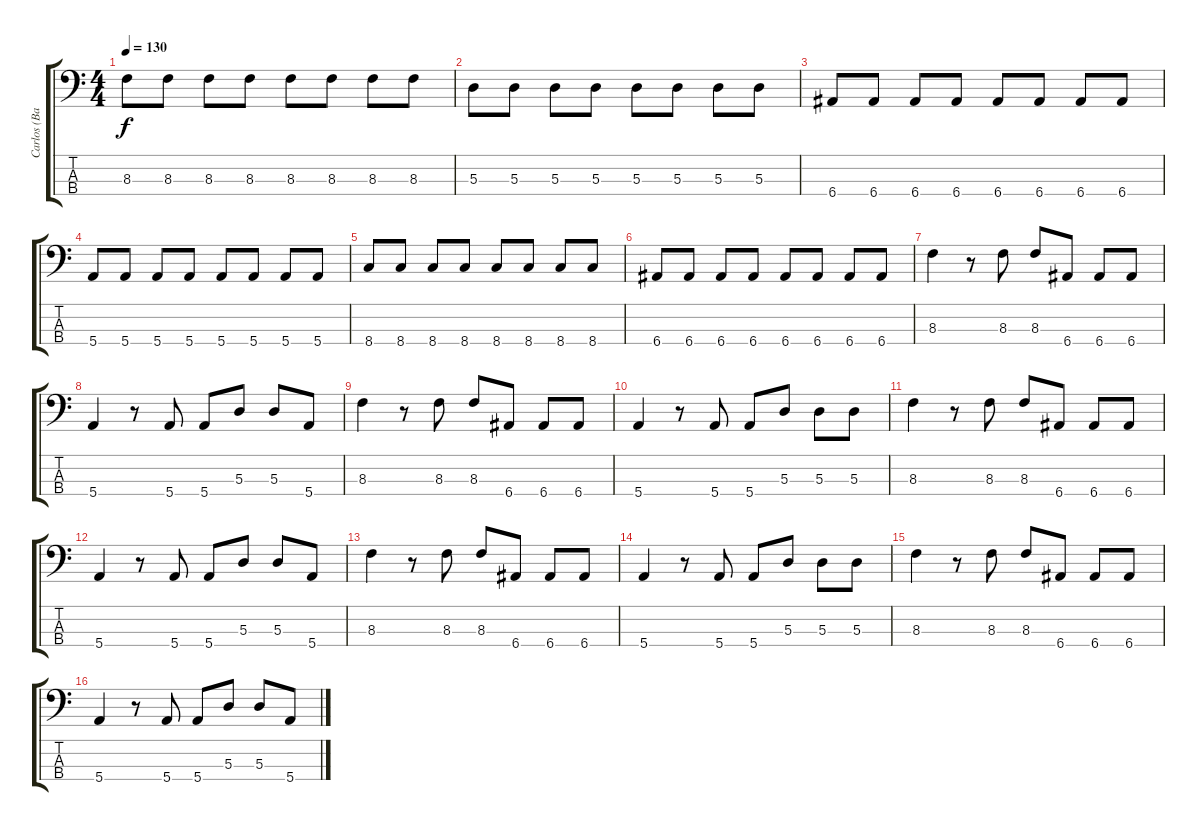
\track ("Carlos (Bass)" "Carlos (Ba") {instrument electricbasspick}
\staff {score tabs}
\tuning (G2 D2 A1 E1) {hide}
\ts (4 4)
\tempo 130
\clef f4
\ks c
8.3.8{dy f} 8.3.8 8.3.8 8.3.8 8.3.8 8.3.8 8.3.8 8.3.8 |
5.3.8 5.3.8 5.3.8 5.3.8 5.3.8 5.3.8 5.3.8 5.3.8 |
6.4.8 6.4.8 6.4.8 6.4.8 6.4.8 6.4.8 6.4.8 6.4.8 |
5.4.8 5.4.8 5.4.8 5.4.8 5.4.8 5.4.8 5.4.8 5.4.8 |
8.4.8 8.4.8 8.4.8 8.4.8 8.4.8 8.4.8 8.4.8 8.4.8 |
6.4.8 6.4.8 6.4.8 6.4.8 6.4.8 6.4.8 6.4.8 6.4.8 |
8.3.4 r.8 8.3.8 8.3.8 6.4.8 6.4.8 6.4.8 |
5.4.4 r.8 5.4.8 5.4.8 5.3.8 5.3.8 5.4.8 |
8.3.4 r.8 8.3.8 8.3.8 6.4.8 6.4.8 6.4.8 |
5.4.4 r.8 5.4.8 5.4.8 5.3.8 5.3.8 5.3.8 |
8.3.4 r.8 8.3.8 8.3.8 6.4.8 6.4.8 6.4.8 |
5.4.4 r.8 5.4.8 5.4.8 5.3.8 5.3.8 5.4.8 |
8.3.4 r.8 8.3.8 8.3.8 6.4.8 6.4.8 6.4.8 |
5.4.4 r.8 5.4.8 5.4.8 5.3.8 5.3.8 5.3.8 |
8.3.4 r.8 8.3.8 8.3.8 6.4.8 6.4.8 6.4.8 |
5.4.4 r.8 5.4.8 5.4.8 5.3.8 5.3.8 5.4.8
